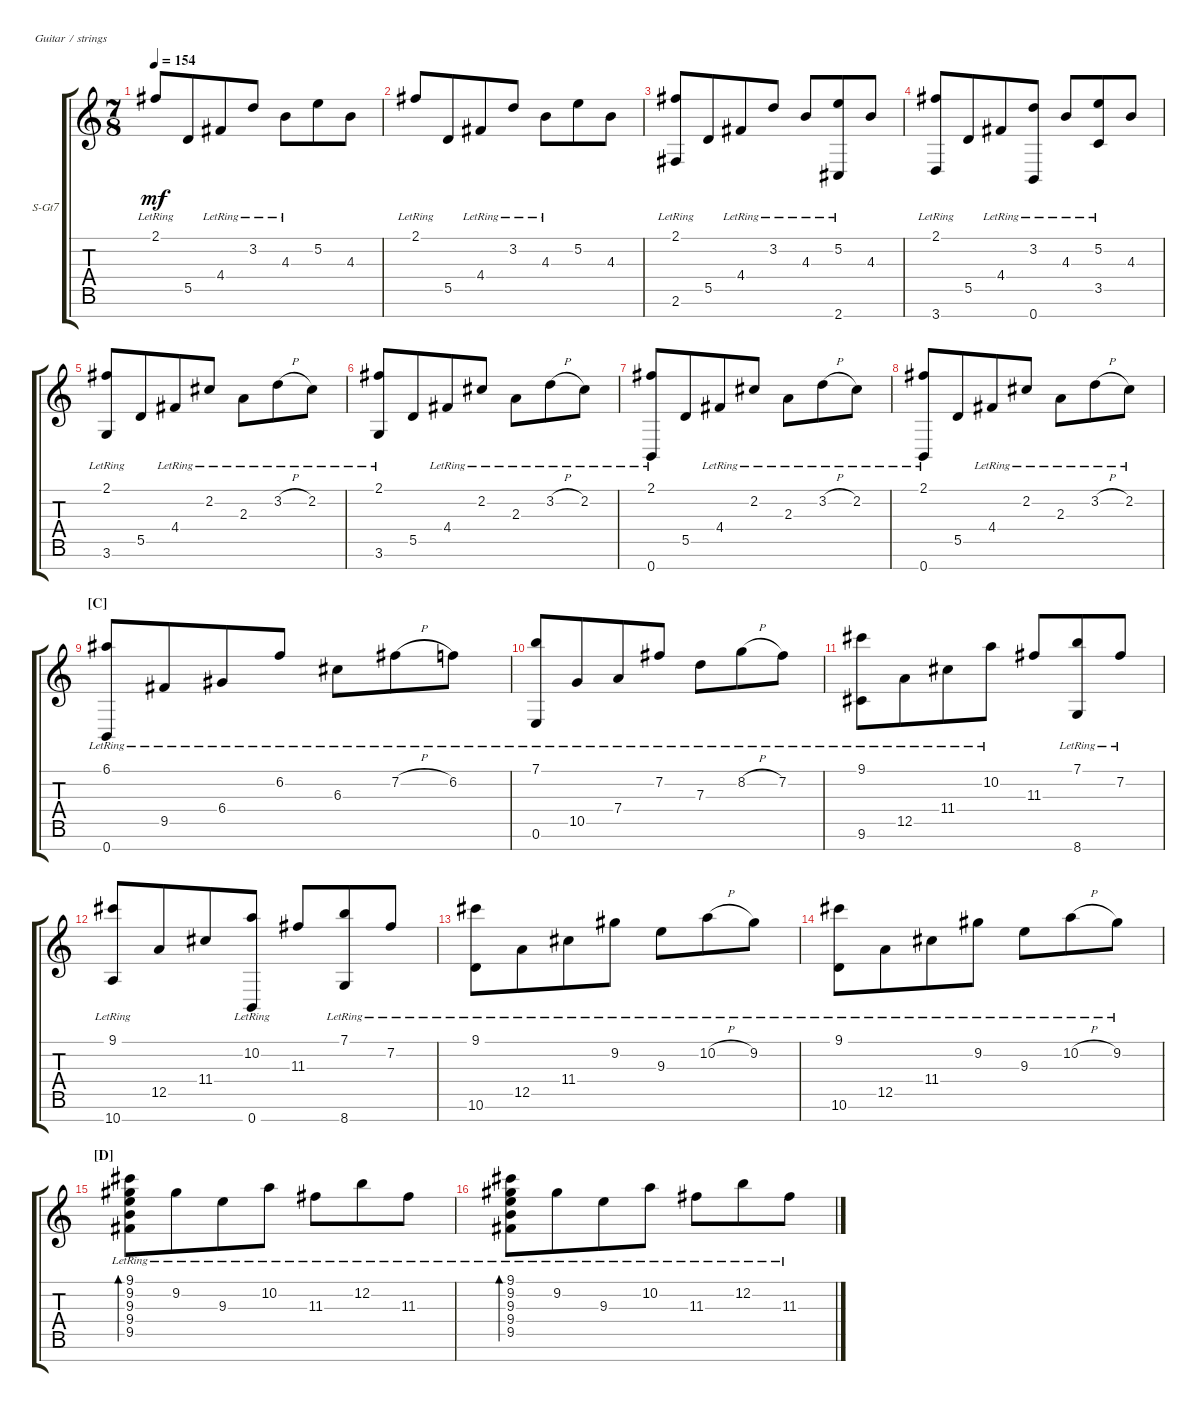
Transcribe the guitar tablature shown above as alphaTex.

\bracketExtendMode groupsimilarinstruments
\firstSystemTrackNameOrientation horizontal
\otherSystemsTrackNameOrientation horizontal
\track ("Tosin Abasi - Clean" "S-Gt7") {instrument acousticguitarsteel}
\staff {score tabs}
\tuning (E4 B3 G3 D3 A2 E2 B1)
\ts (7 8)
\tempo 154
\clef g2
\ks c
2.1{lr}.8{dy mf} 5.5.8 4.4{lr}.8 3.2{lr}.8 4.3{lr}.8 5.2.8 4.3.8 |
2.1{lr}.8 5.5.8 4.4{lr}.8 3.2{lr}.8 4.3{lr}.8 5.2.8 4.3.8 |
(2.1{lr} 2.6{lr}).8 5.5.8 4.4{lr}.8 3.2{lr}.8 4.3{lr}.8 (5.2 2.7{lr}).8 4.3.8 |
(2.1{lr} 3.7{lr}).8 5.5.8 4.4{lr}.8 (3.2{lr} 0.7{lr}).8 4.3{lr}.8 (5.2 3.5{lr}).8 4.3.8 |
(2.1{lr} 3.6{lr}).8 5.5.8 4.4{lr}.8 2.2{lr}.8 2.3{lr}.8 3.2{h lr}.8 2.2{lr}.8 |
(2.1{lr} 3.6{lr}).8 5.5.8 4.4{lr}.8 2.2{lr}.8 2.3{lr}.8 3.2{h lr}.8 2.2{lr}.8 |
(2.1{lr} 0.7{lr}).8 5.5.8 4.4{lr}.8 2.2{lr}.8 2.3{lr}.8 3.2{h lr}.8 2.2{lr}.8 |
(2.1{lr} 0.7{lr}).8 5.5.8 4.4{lr}.8 2.2{lr}.8 2.3{lr}.8 3.2{h lr}.8 2.2{lr}.8 |
\section ("C" "")
(6.1{lr} 0.7{lr}).8 9.5{lr}.8 6.4{lr}.8 6.2{lr}.8 6.3{lr}.8 7.2{h lr}.8 6.2{lr}.8 |
(7.1{lr} 0.6{lr}).8 10.5{lr}.8 7.4{lr}.8 7.2{lr}.8 7.3{lr}.8 8.2{h lr}.8 7.2{lr}.8 |
(9.1{lr} 9.6{lr}).8 12.5{lr}.8 11.4{lr}.8 10.2{lr}.8 11.3.8 (7.1{lr} 8.7{lr}).8 7.2{lr}.8 |
(9.1{lr} 10.7).8 12.5.8 11.4.8 (10.2{lr} 0.7{lr}).8 11.3.8 (7.1{lr} 8.7{lr}).8 7.2{lr}.8 |
(9.1{lr} 10.6{lr}).8 12.5{lr}.8 11.4{lr}.8 9.2{lr}.8 9.3{lr}.8 10.2{h lr}.8 9.2{lr}.8 |
(9.1{lr} 10.6{lr}).8 12.5{lr}.8 11.4{lr}.8 9.2{lr}.8 9.3{lr}.8 10.2{h lr}.8 9.2{lr}.8 |
\section ("D" "")
(9.1{lr} 9.2{lr} 9.3{lr} 9.4{lr} 9.5{lr}).8{bd 240} 9.2{lr}.8 9.3{lr}.8 10.2{lr}.8 11.3{lr}.8 12.2{lr}.8 11.3{lr}.8 |
(9.1{lr} 9.2{lr} 9.3{lr} 9.4{lr} 9.5{lr}).8{bd 240} 9.2{lr}.8 9.3{lr}.8 10.2{lr}.8 11.3{lr}.8 12.2{lr}.8 11.3{lr}.8
